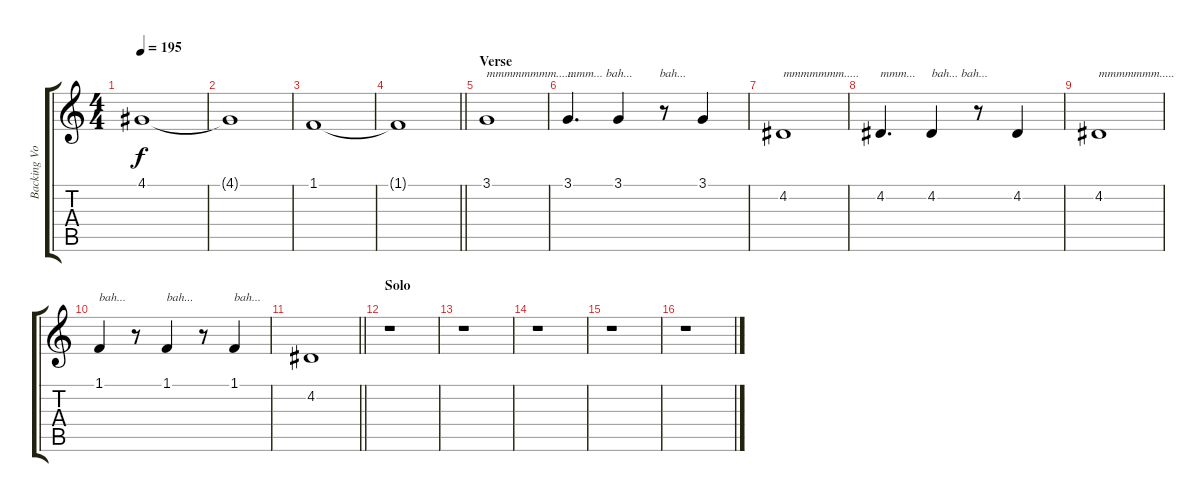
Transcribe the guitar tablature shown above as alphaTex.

\track ("Backing Vocals" "Backing Vo") {instrument choiraahs}
\staff {score tabs}
\tuning (E4 B3 G3 D3 A2 E2) {hide}
\ts (4 4)
\tempo 195
\clef g2
\ks c
4.1.1{dy f} |
4.1{t}.1 |
1.1.1 |
\barLineRight lightlight
1.1{t}.1 |
\section ("" "Verse")
3.1.1{txt "mmmmmmmm......"} |
3.1.4{d txt "mmm... bah...         bah..."} 3.1.4 r.8 3.1.4 |
4.2.1{txt "mmmmmmm....."} |
4.2.4{d txt "mmm..."} 4.2.4{txt "bah... bah..."} r.8 4.2.4 |
4.2.1{txt "mmmmmmm....."} |
1.1.4{txt "bah..."} r.8 1.1.4{txt "bah..."} r.8 1.1.4{txt "bah..."} |
\barLineRight lightlight
4.2.1 |
\section ("" "Solo")
r.1 |
r.1 |
r.1 |
r.1 |
r.1
